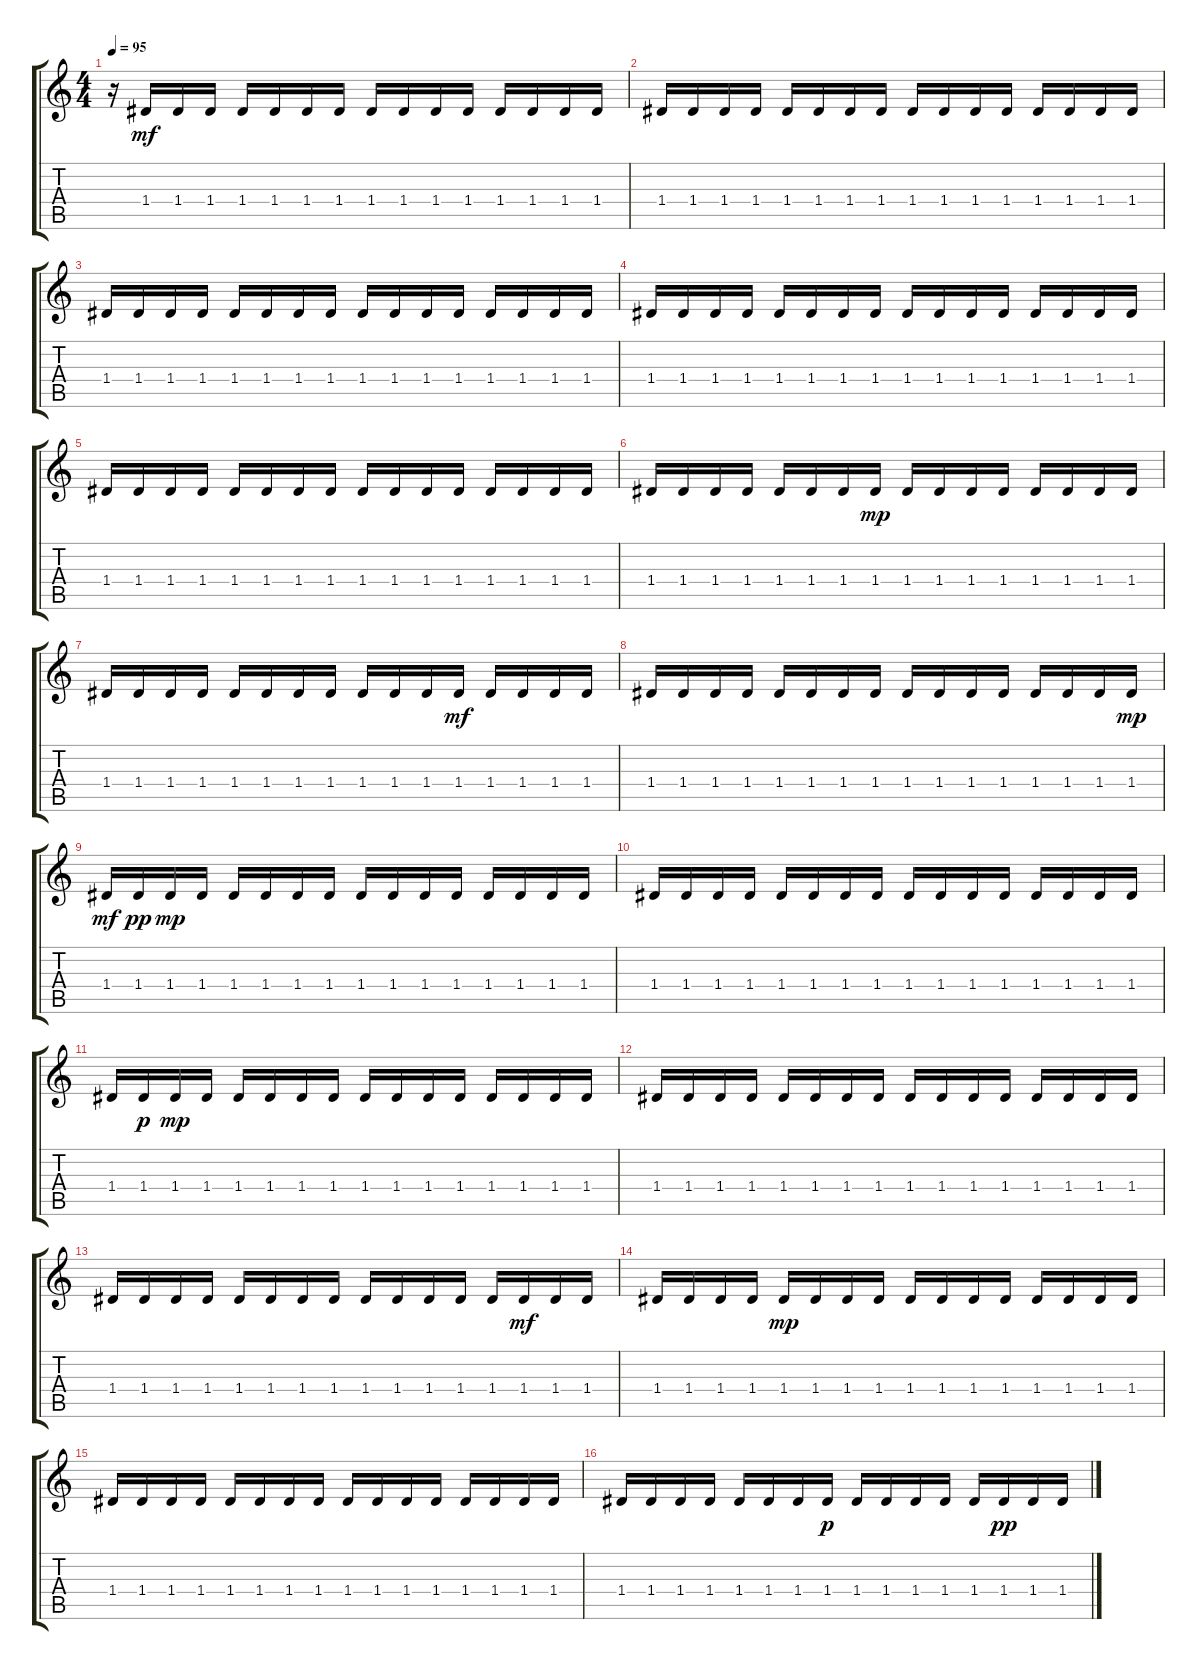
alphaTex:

\track "" {instrument distortionguitar}
\staff {score tabs}
\tuning (E4 B3 G3 D3 A2 E2) {hide}
\ts (4 4)
\tempo 95
\clef g2
\ks c
r.16{dy mf} 1.4.16 1.4.16 1.4.16 1.4.16 1.4.16 1.4.16 1.4.16 1.4.16 1.4.16 1.4.16 1.4.16 1.4.16 1.4.16 1.4.16 1.4.16 |
1.4.16 1.4.16 1.4.16 1.4.16 1.4.16 1.4.16 1.4.16 1.4.16 1.4.16 1.4.16 1.4.16 1.4.16 1.4.16 1.4.16 1.4.16 1.4.16 |
1.4.16 1.4.16 1.4.16 1.4.16 1.4.16 1.4.16 1.4.16 1.4.16 1.4.16 1.4.16 1.4.16 1.4.16 1.4.16 1.4.16 1.4.16 1.4.16 |
1.4.16 1.4.16 1.4.16 1.4.16 1.4.16 1.4.16 1.4.16 1.4.16 1.4.16 1.4.16 1.4.16 1.4.16 1.4.16 1.4.16 1.4.16 1.4.16 |
1.4.16 1.4.16 1.4.16 1.4.16 1.4.16 1.4.16 1.4.16 1.4.16 1.4.16 1.4.16 1.4.16 1.4.16 1.4.16 1.4.16 1.4.16 1.4.16 |
1.4.16 1.4.16 1.4.16 1.4.16 1.4.16 1.4.16 1.4.16 1.4.16{dy mp} 1.4.16 1.4.16 1.4.16 1.4.16 1.4.16 1.4.16 1.4.16 1.4.16 |
1.4.16 1.4.16 1.4.16 1.4.16 1.4.16 1.4.16 1.4.16 1.4.16 1.4.16 1.4.16 1.4.16 1.4.16{dy mf} 1.4.16 1.4.16 1.4.16 1.4.16 |
1.4.16 1.4.16 1.4.16 1.4.16 1.4.16 1.4.16 1.4.16 1.4.16 1.4.16 1.4.16 1.4.16 1.4.16 1.4.16 1.4.16 1.4.16 1.4.16{dy mp} |
1.4.16{dy mf} 1.4.16{dy pp} 1.4.16{dy mp} 1.4.16 1.4.16 1.4.16 1.4.16 1.4.16 1.4.16 1.4.16 1.4.16 1.4.16 1.4.16 1.4.16 1.4.16 1.4.16 |
1.4.16 1.4.16 1.4.16 1.4.16 1.4.16 1.4.16 1.4.16 1.4.16 1.4.16 1.4.16 1.4.16 1.4.16 1.4.16 1.4.16 1.4.16 1.4.16 |
1.4.16 1.4.16{dy p} 1.4.16{dy mp} 1.4.16 1.4.16 1.4.16 1.4.16 1.4.16 1.4.16 1.4.16 1.4.16 1.4.16 1.4.16 1.4.16 1.4.16 1.4.16 |
1.4.16 1.4.16 1.4.16 1.4.16 1.4.16 1.4.16 1.4.16 1.4.16 1.4.16 1.4.16 1.4.16 1.4.16 1.4.16 1.4.16 1.4.16 1.4.16 |
1.4.16 1.4.16 1.4.16 1.4.16 1.4.16 1.4.16 1.4.16 1.4.16 1.4.16 1.4.16 1.4.16 1.4.16 1.4.16 1.4.16{dy mf} 1.4.16 1.4.16 |
1.4.16 1.4.16 1.4.16 1.4.16 1.4.16{dy mp} 1.4.16 1.4.16 1.4.16 1.4.16 1.4.16 1.4.16 1.4.16 1.4.16 1.4.16 1.4.16 1.4.16 |
1.4.16 1.4.16 1.4.16 1.4.16 1.4.16 1.4.16 1.4.16 1.4.16 1.4.16 1.4.16 1.4.16 1.4.16 1.4.16 1.4.16 1.4.16 1.4.16 |
1.4.16 1.4.16 1.4.16 1.4.16 1.4.16 1.4.16 1.4.16 1.4.16{dy p} 1.4.16 1.4.16 1.4.16 1.4.16 1.4.16 1.4.16{dy pp} 1.4.16 1.4.16
